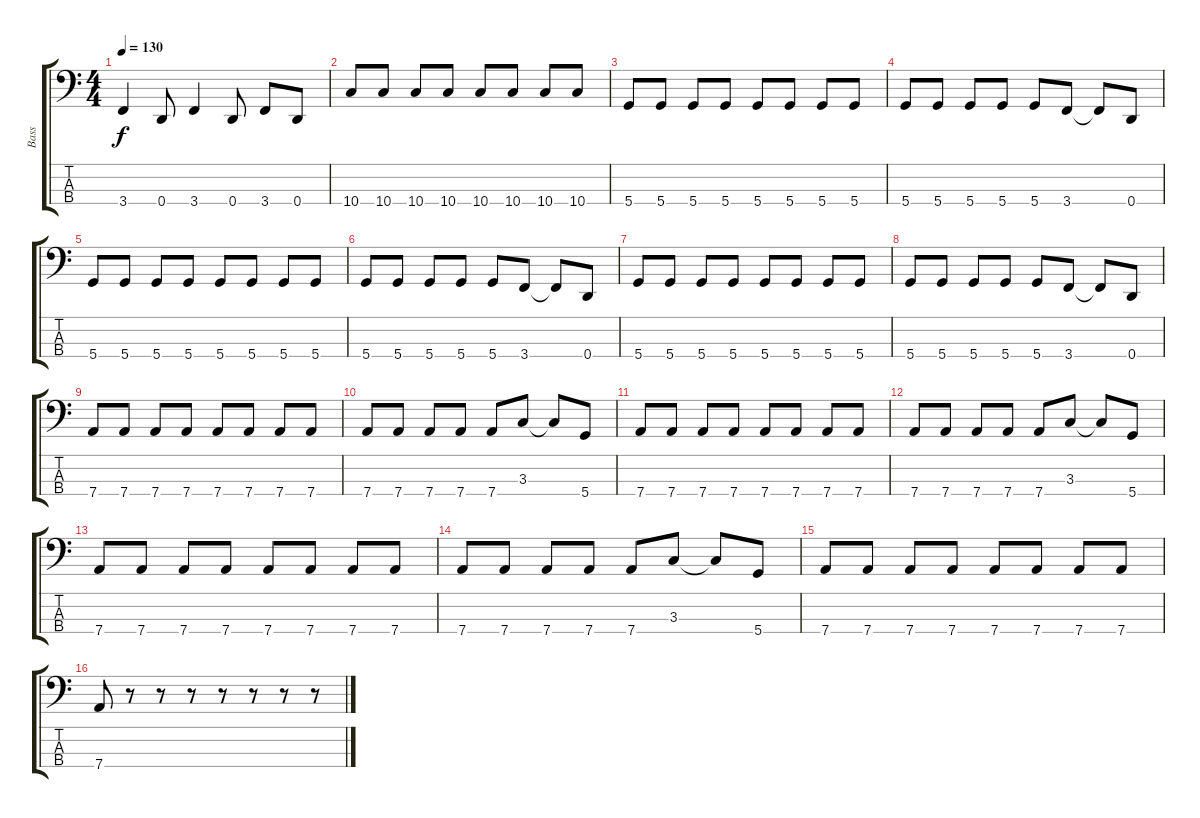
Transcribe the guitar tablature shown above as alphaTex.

\track ("Bass" "Bass") {instrument slapbass1}
\staff {score tabs}
\tuning (G2 D2 A1 D1) {hide}
\ts (4 4)
\tempo 130
\clef f4
\ks c
3.4.4{dy f} 0.4.8 3.4.4 0.4.8 3.4.8 0.4.8 |
10.4.8 10.4.8 10.4.8 10.4.8 10.4.8 10.4.8 10.4.8 10.4.8 |
5.4.8 5.4.8 5.4.8 5.4.8 5.4.8 5.4.8 5.4.8 5.4.8 |
5.4.8 5.4.8 5.4.8 5.4.8 5.4.8 3.4.8 3.4{t}.8 0.4.8 |
5.4.8 5.4.8 5.4.8 5.4.8 5.4.8 5.4.8 5.4.8 5.4.8 |
5.4.8 5.4.8 5.4.8 5.4.8 5.4.8 3.4.8 3.4{t}.8 0.4.8 |
5.4.8 5.4.8 5.4.8 5.4.8 5.4.8 5.4.8 5.4.8 5.4.8 |
5.4.8 5.4.8 5.4.8 5.4.8 5.4.8 3.4.8 3.4{t}.8 0.4.8 |
7.4.8 7.4.8 7.4.8 7.4.8 7.4.8 7.4.8 7.4.8 7.4.8 |
7.4.8 7.4.8 7.4.8 7.4.8 7.4.8 3.3.8 3.3{t}.8 5.4.8 |
7.4.8 7.4.8 7.4.8 7.4.8 7.4.8 7.4.8 7.4.8 7.4.8 |
7.4.8 7.4.8 7.4.8 7.4.8 7.4.8 3.3.8 3.3{t}.8 5.4.8 |
7.4.8 7.4.8 7.4.8 7.4.8 7.4.8 7.4.8 7.4.8 7.4.8 |
7.4.8 7.4.8 7.4.8 7.4.8 7.4.8 3.3.8 3.3{t}.8 5.4.8 |
7.4.8 7.4.8 7.4.8 7.4.8 7.4.8 7.4.8 7.4.8 7.4.8 |
7.4.8 r.8 r.8 r.8 r.8 r.8 r.8 r.8
